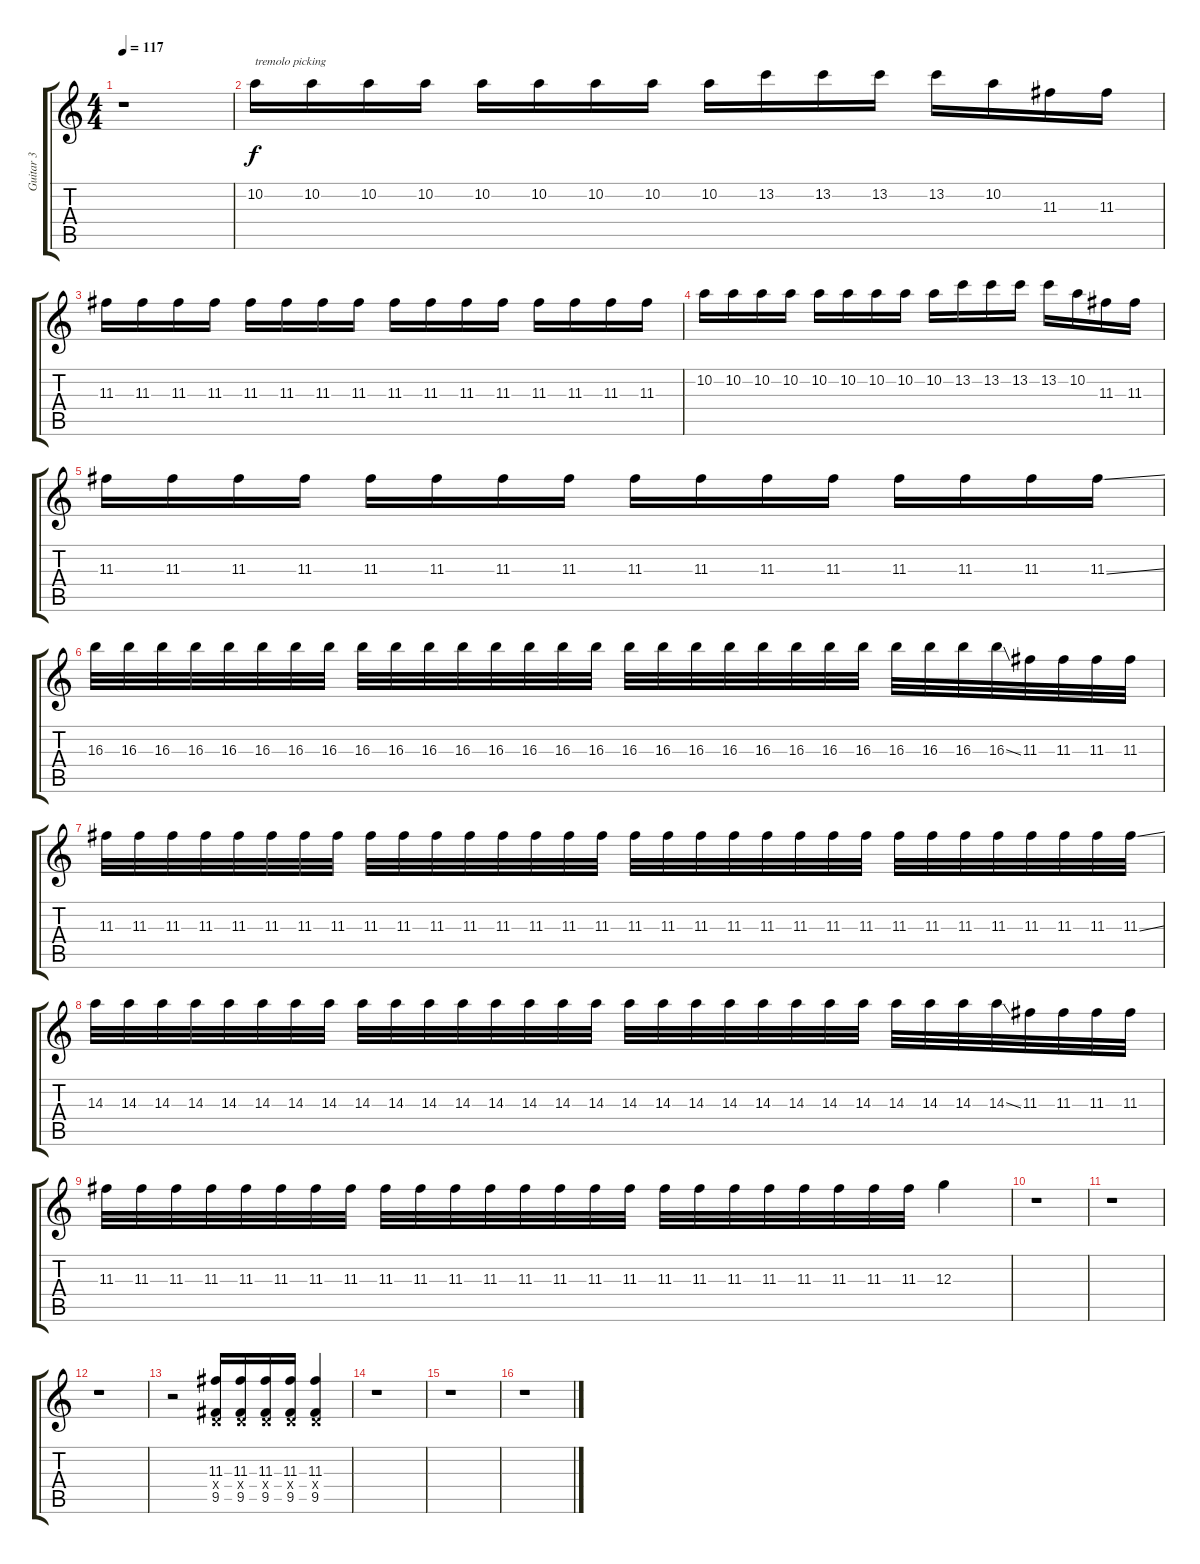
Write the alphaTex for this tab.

\track ("Guitar 3" "Guitar 3") {instrument distortionguitar}
\staff {score tabs}
\tuning (E4 B3 G3 D3 A2 D2) {hide}
\ts (4 4)
\tempo 117
\clef g2
\ks c
r.1{dy f} |
10.2.16{txt "tremolo picking" balance 8} 10.2.16 10.2.16 10.2.16 10.2.16 10.2.16 10.2.16 10.2.16 10.2.16 13.2.16 13.2.16 13.2.16 13.2.16 10.2.16 11.3.16 11.3.16 |
11.3.16 11.3.16 11.3.16 11.3.16 11.3.16 11.3.16 11.3.16 11.3.16 11.3.16 11.3.16 11.3.16 11.3.16 11.3.16 11.3.16 11.3.16 11.3.16 |
10.2.16 10.2.16 10.2.16 10.2.16 10.2.16 10.2.16 10.2.16 10.2.16 10.2.16 13.2.16 13.2.16 13.2.16 13.2.16 10.2.16 11.3.16 11.3.16 |
11.3.16 11.3.16 11.3.16 11.3.16 11.3.16 11.3.16 11.3.16 11.3.16 11.3.16 11.3.16 11.3.16 11.3.16 11.3.16 11.3.16 11.3.16 11.3{ss}.16 |
16.3.32 16.3.32 16.3.32 16.3.32 16.3.32 16.3.32 16.3.32 16.3.32 16.3.32 16.3.32 16.3.32 16.3.32 16.3.32 16.3.32 16.3.32 16.3.32 16.3.32 16.3.32 16.3.32 16.3.32 16.3.32 16.3.32 16.3.32 16.3.32 16.3.32 16.3.32 16.3.32 16.3{ss}.32 11.3.32 11.3.32 11.3.32 11.3.32 |
11.3.32 11.3.32 11.3.32 11.3.32 11.3.32 11.3.32 11.3.32 11.3.32 11.3.32 11.3.32 11.3.32 11.3.32 11.3.32 11.3.32 11.3.32 11.3.32 11.3.32 11.3.32 11.3.32 11.3.32 11.3.32 11.3.32 11.3.32 11.3.32 11.3.32 11.3.32 11.3.32 11.3.32 11.3.32 11.3.32 11.3.32 11.3{ss}.32 |
14.3.32 14.3.32 14.3.32 14.3.32 14.3.32 14.3.32 14.3.32 14.3.32 14.3.32 14.3.32 14.3.32 14.3.32 14.3.32 14.3.32 14.3.32 14.3.32 14.3.32 14.3.32 14.3.32 14.3.32 14.3.32 14.3.32 14.3.32 14.3.32 14.3.32 14.3.32 14.3.32 14.3{ss}.32 11.3.32 11.3.32 11.3.32 11.3.32 |
11.3.32 11.3.32 11.3.32 11.3.32 11.3.32 11.3.32 11.3.32 11.3.32 11.3.32 11.3.32 11.3.32 11.3.32 11.3.32 11.3.32 11.3.32 11.3.32 11.3.32 11.3.32 11.3.32 11.3.32 11.3.32 11.3.32 11.3.32 11.3.32 12.3.4 |
r.1 |
r.1 |
r.1 |
r.2 (11.3 0.4{x} 9.5).16 (11.3 0.4{x} 9.5).16 (11.3 0.4{x} 9.5).16 (11.3 0.4{x} 9.5).16 (11.3 0.4{x} 9.5).4 |
r.1 |
r.1 |
r.1
